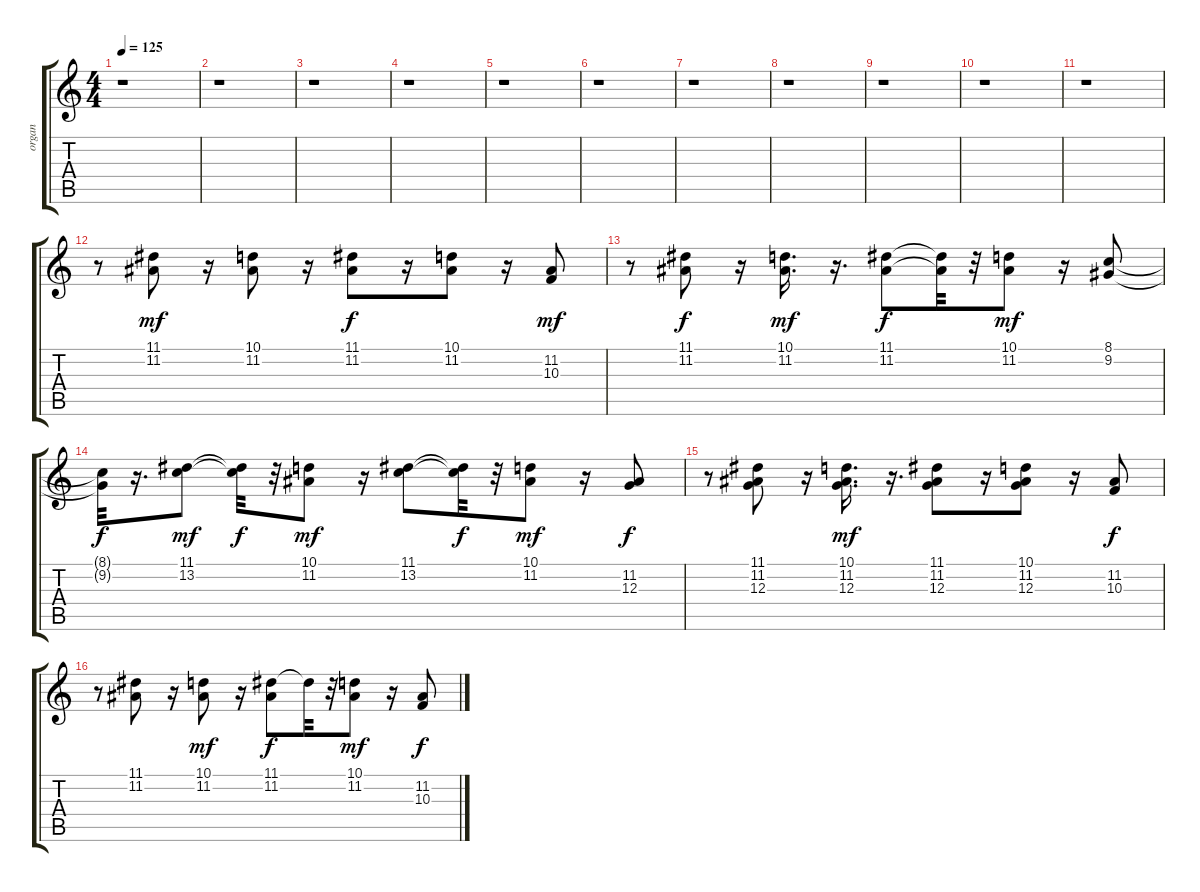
\track ("organ   " "organ   ") {instrument percussiveorgan}
\staff {score tabs}
\tuning (E4 B3 G3 D3 A2 E2) {hide}
\ts (4 4)
\tempo 125
\clef g2
\ks c
r.1{dy f} |
r.1 |
r.1 |
r.1 |
r.1 |
r.1 |
r.1 |
r.1 |
r.1 |
r.1 |
r.1 |
r.8 (11.1 11.2).8{dy mf} r.16 (10.1 11.2).8 r.16 (11.1 11.2).8{dy f} r.16 (10.1 11.2).8 r.16 (11.2 10.3).8{dy mf} |
r.8 (11.1 11.2).8{dy f} r.16 (10.1 11.2).16{d dy mf} r.16{d} (11.1 11.2).8{dy f} (11.1{t} 11.2{t}).32 r.32 (10.1 11.2).8{dy mf} r.16 (8.1 9.2).8 |
(8.1{t} 9.2{t}).32{dy f} r.16{d} (11.1 13.2).8{dy mf} (11.1{t} 13.2{t}).32{dy f} r.32 (10.1 11.2).8{dy mf} r.16 (11.1 13.2).8 (11.1{t} 13.2{t}).32{dy f} r.32 (10.1 11.2).8{dy mf} r.16 (11.2 12.3).8{dy f} |
r.8 (11.1 11.2 12.3).8 r.16 (10.1 11.2 12.3).16{d dy mf} r.16{d} (11.1 11.2 12.3).8 r.16 (10.1 11.2 12.3).8 r.16 (11.2 10.3).8{dy f} |
r.8 (11.1 11.2).8 r.16 (10.1 11.2).8{dy mf} r.16 (11.1 11.2).8{dy f} 11.1{t}.32 r.32 (10.1 11.2).8{dy mf} r.16 (11.2 10.3).8{dy f}
